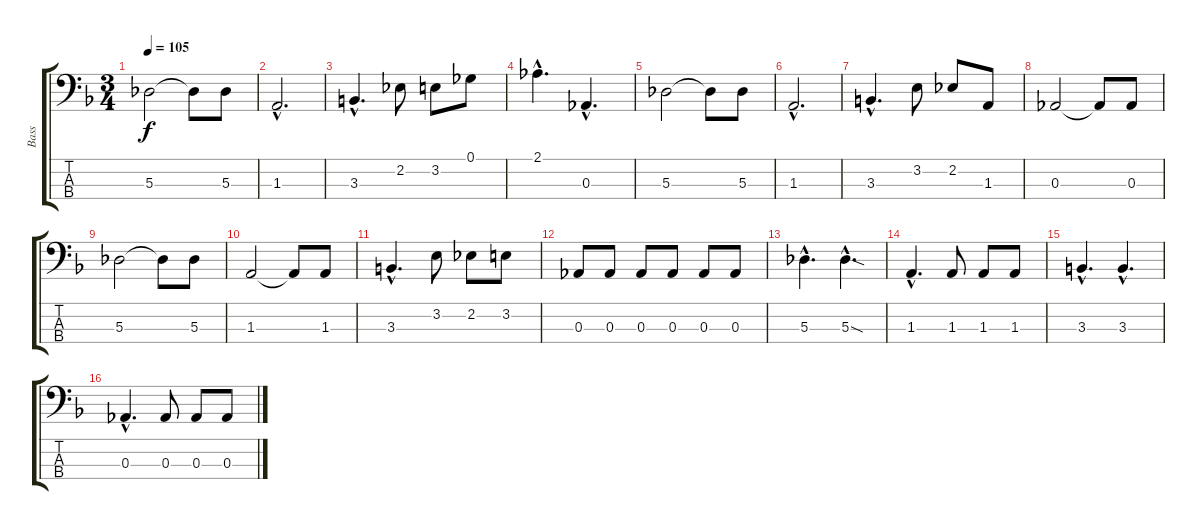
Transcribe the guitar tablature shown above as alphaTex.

\track ("Bass" "Bass") {instrument electricbasspick}
\staff {score tabs}
\tuning (Gb2 Db2 Ab1 Eb1) {hide}
\ts (3 4)
\tempo 105
\clef f4
\ks f
5.3.2{dy f} 5.3{t}.8 5.3.8 |
1.3{hac}.2{d} |
3.3{hac}.4{d} 2.2.8 3.2.8 0.1.8 |
2.1{hac}.4{d} 0.3{hac}.4{d} |
5.3.2 5.3{t}.8 5.3.8 |
1.3{hac}.2{d} |
3.3{hac}.4{d} 3.2.8 2.2.8 1.3.8 |
0.3.2 0.3{t}.8 0.3.8 |
5.3.2 5.3{t}.8 5.3.8 |
1.3.2 1.3{t}.8 1.3.8 |
3.3{hac}.4{d} 3.2.8 2.2.8 3.2.8 |
0.3.8 0.3.8 0.3.8 0.3.8 0.3.8 0.3.8 |
5.3{hac}.4{d} 5.3{sod hac}.4{d} |
1.3{hac}.4{d} 1.3.8 1.3.8 1.3.8 |
3.3{hac}.4{d} 3.3{hac}.4{d} |
0.3{hac}.4{d} 0.3.8 0.3.8 0.3.8
